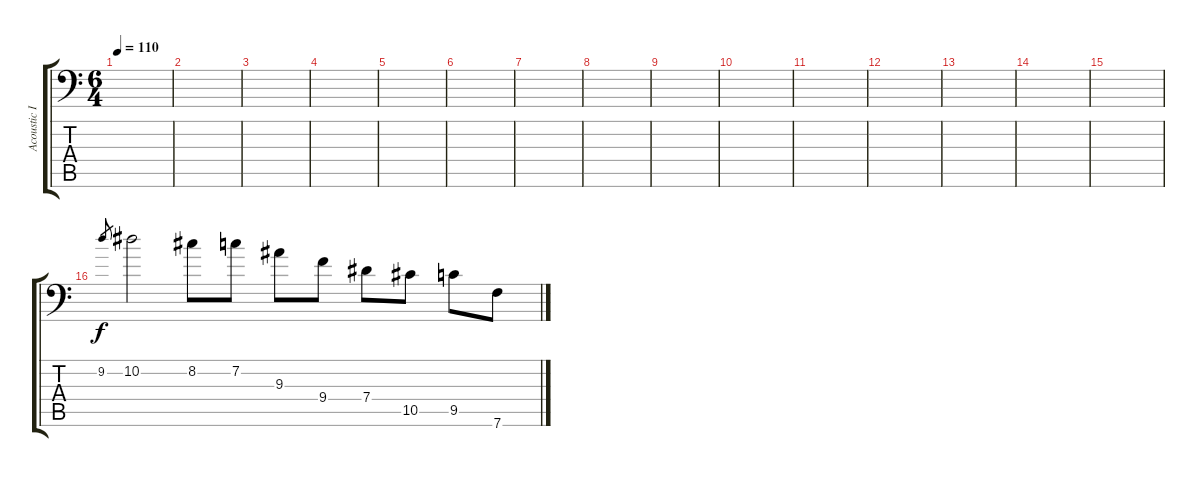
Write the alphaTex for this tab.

\track ("Acoustic II" "Acoustic I") {instrument acousticguitarsteel}
\staff {score tabs}
\tuning (Bb3 F3 Db3 Ab2 Eb2 Bb1) {hide}
\ts (6 4)
\tempo 110
\clef f4
\ks c
|
|
|
|
|
|
|
|
|
|
|
|
|
|
|
9.2.8{gr} 10.2.2{instrument acousticguitarsteel} 8.2.8 7.2.8 9.3.8 9.4.8 7.4.8 10.5.8 9.5.8 7.6.8
